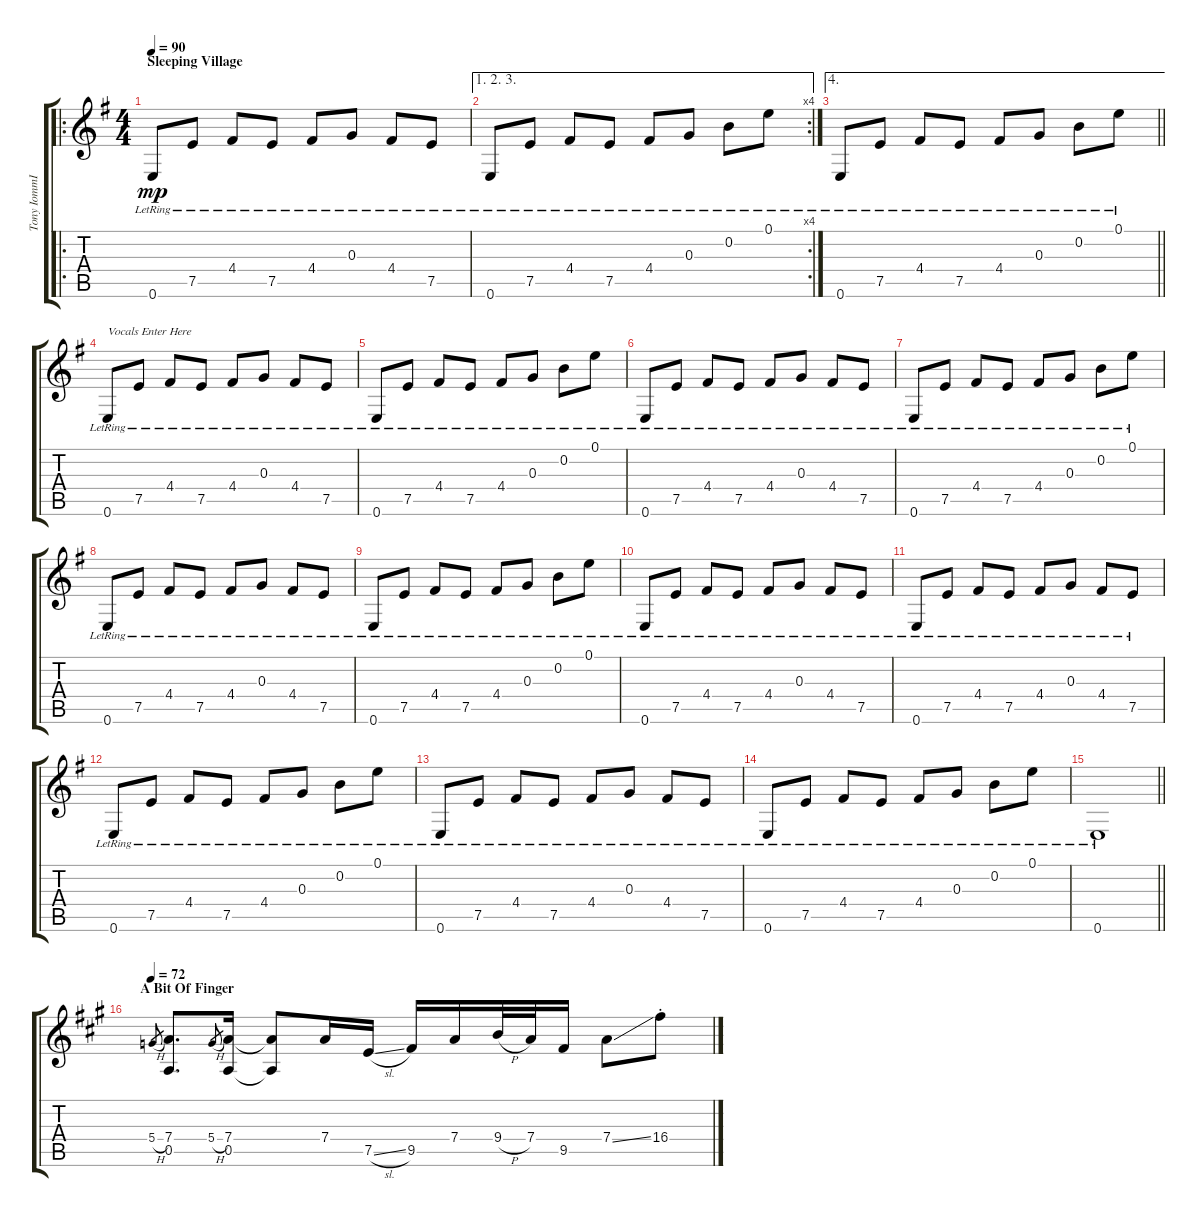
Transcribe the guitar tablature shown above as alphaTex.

\track ("Tony IommI Acoustic" "Tony IommI") {instrument acousticguitarnylon}
\staff {score tabs}
\tuning (E4 B3 G3 D3 A2 E2) {hide}
\ro
\ts (4 4)
\section ("" "Sleeping Village")
\tempo 90
\clef g2
\ks g
0.6{lr}.8{dy mp instrument acousticguitarnylon} 7.5{lr}.8 4.4{lr}.8 7.5{lr}.8 4.4{lr}.8 0.3{lr}.8 4.4{lr}.8 7.5{lr}.8 |
\ae (1 2 3)
\rc 4
0.6{lr}.8 7.5{lr}.8 4.4{lr}.8 7.5{lr}.8 4.4{lr}.8 0.3{lr}.8 0.2{lr}.8 0.1{lr}.8 |
\ae 4
\barLineRight lightlight
0.6{lr}.8 7.5{lr}.8 4.4{lr}.8 7.5{lr}.8 4.4{lr}.8 0.3{lr}.8 0.2{lr}.8 0.1{lr}.8 |
0.6{lr}.8{txt "Vocals Enter Here"} 7.5{lr}.8 4.4{lr}.8 7.5{lr}.8 4.4{lr}.8 0.3{lr}.8 4.4{lr}.8 7.5{lr}.8 |
0.6{lr}.8 7.5{lr}.8 4.4{lr}.8 7.5{lr}.8 4.4{lr}.8 0.3{lr}.8 0.2{lr}.8 0.1{lr}.8 |
0.6{lr}.8 7.5{lr}.8 4.4{lr}.8 7.5{lr}.8 4.4{lr}.8 0.3{lr}.8 4.4{lr}.8 7.5{lr}.8 |
0.6{lr}.8 7.5{lr}.8 4.4{lr}.8 7.5{lr}.8 4.4{lr}.8 0.3{lr}.8 0.2{lr}.8 0.1{lr}.8 |
0.6{lr}.8 7.5{lr}.8 4.4{lr}.8 7.5{lr}.8 4.4{lr}.8 0.3{lr}.8 4.4{lr}.8 7.5{lr}.8 |
0.6{lr}.8 7.5{lr}.8 4.4{lr}.8 7.5{lr}.8 4.4{lr}.8 0.3{lr}.8 0.2{lr}.8 0.1{lr}.8 |
0.6{lr}.8 7.5{lr}.8 4.4{lr}.8 7.5{lr}.8 4.4{lr}.8 0.3{lr}.8 4.4{lr}.8 7.5{lr}.8 |
0.6{lr}.8 7.5{lr}.8 4.4{lr}.8 7.5{lr}.8 4.4{lr}.8 0.3{lr}.8 4.4{lr}.8 7.5{lr}.8 |
0.6{lr}.8 7.5{lr}.8 4.4{lr}.8 7.5{lr}.8 4.4{lr}.8 0.3{lr}.8 0.2{lr}.8 0.1{lr}.8 |
0.6{lr}.8 7.5{lr}.8 4.4{lr}.8 7.5{lr}.8 4.4{lr}.8 0.3{lr}.8 4.4{lr}.8 7.5{lr}.8 |
0.6{lr}.8 7.5{lr}.8 4.4{lr}.8 7.5{lr}.8 4.4{lr}.8 0.3{lr}.8 0.2{lr}.8 0.1{lr}.8 |
\barLineRight lightlight
0.6{lr}.1 |
\section ("" "A Bit Of Finger")
\tempo 72
\ks a
5.4{h}.8{gr} (7.4 0.5).8{d} 5.4{h}.8{gr} (7.4 0.5).16 (7.4{t} 0.5{t}).8 7.4.16 7.5{sl}.16 9.5.16 7.4.16 9.4{h}.32 7.4.32 9.5.16 7.4{ss}.8 16.4{st}.8
